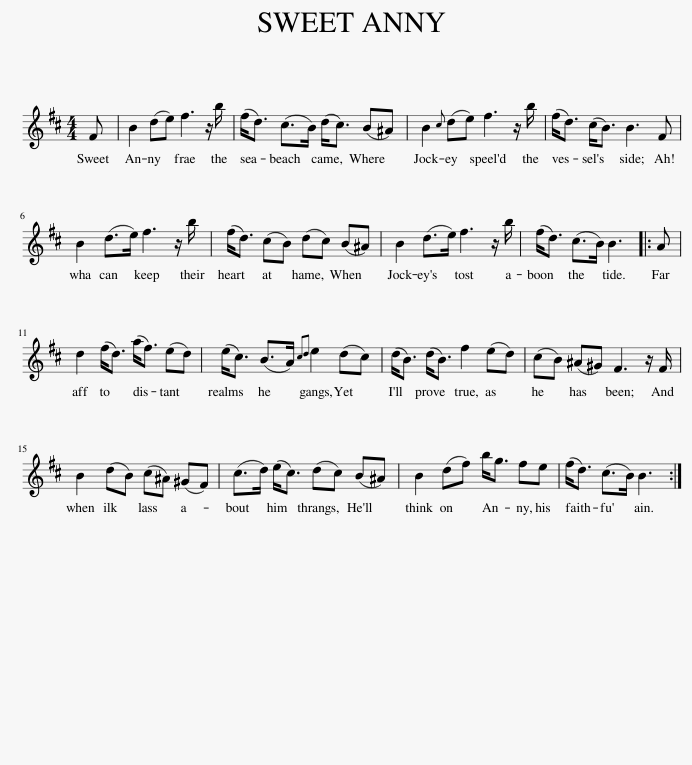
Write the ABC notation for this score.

X:1
L:1/8
M:4/4
I:linebreak $
K:Bmin
V:1 treble
V:1
 F | B2 (de) f3 z/ b/ | (f<d) (c>B) (d<c) (B^A) | B2{c} (de) f3 z/ b/ | (f<d) (c<B) B3 F |$ %5
 B2 (d>e) f3 z/ b/ | (f<d) (cB) (dc) (B^A) | B2 (d>e) f3 z/ b/ | (f<d) (c>B) B3 |: A |$ %10
 d2 (f<d) (a<f) (ed) | (e<c) (B>A){cd} e2 (dc) | (d<B) (d<B) f2 (ed) | (cB) (^A^G) F3 z/ F/ |$ B2 (dB) (c^A) (^GF) | %15
 (c>d) (e<c) (dc) (B^A) | B2 (df) b<g fe | (f<d) (c>B) B3 :| %18
